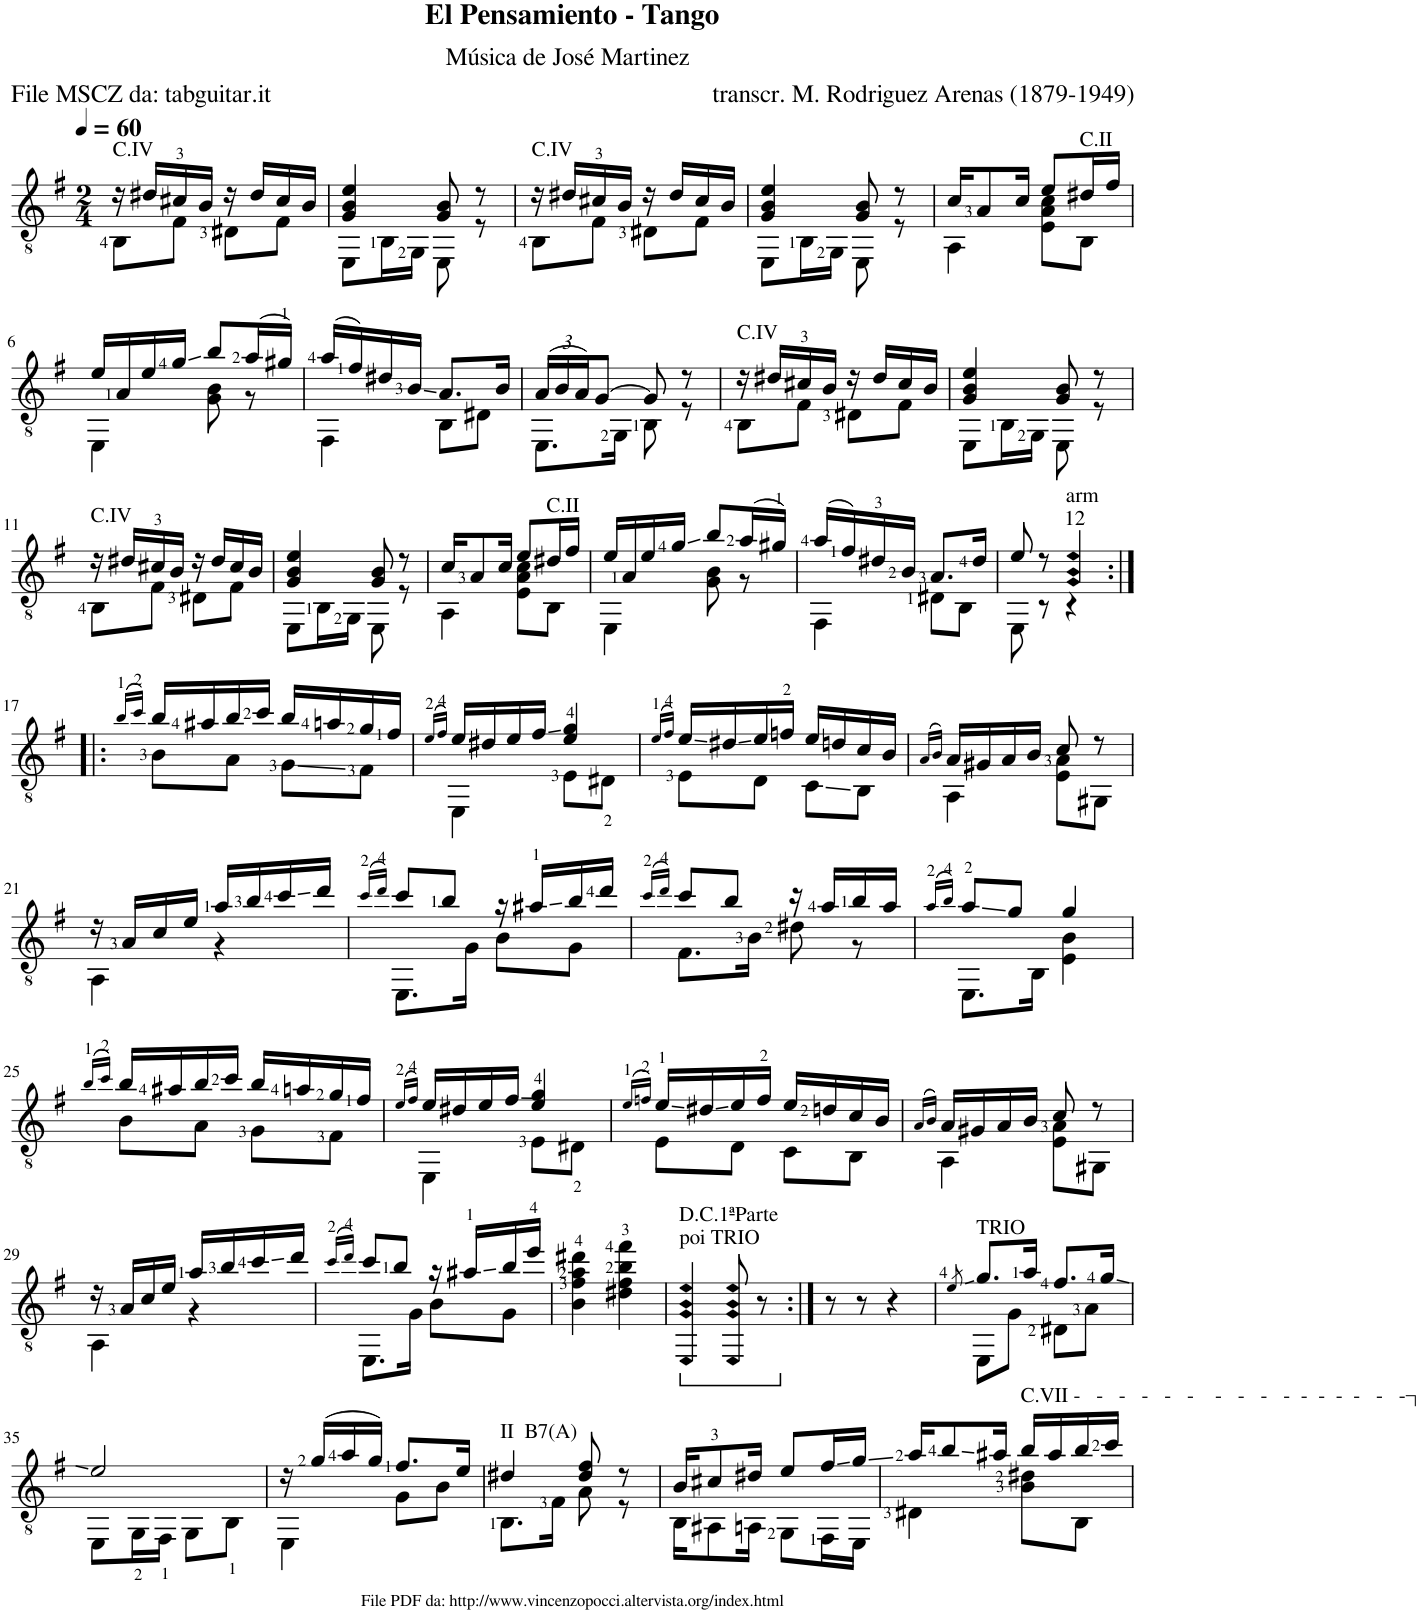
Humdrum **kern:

**kern
*part1
*staff1
*I"Guitar
*I'Guit.
*clefGv2
*k[f#]
*M2/4
*MM60
=1
*^
!LO:TX:a:t=C.IV	!
16r	8BB\L
16d#X/LL	.
16c#X/	8F#\J
16B/JJ	.
16r	8D#X\L
16d#/LL	.
16c#/	8F#\J
16B/JJ	.
=2	=2
4G/ 4B/ 4e/	8EE\L
.	16BB\L
.	16GG\JJ
8G/ 8B/	8EE\
8r	8r
=3	=3
!LO:TX:a:t=C.IV	!
16r	8BB\L
16d#X/LL	.
16c#X/	8F#\J
16B/JJ	.
16r	8D#X\L
16d#/LL	.
16c#/	8F#\J
16B/JJ	.
=4	=4
4G/ 4B/ 4e/	8EE\L
.	16BB\L
.	16GG\JJ
8G/ 8B/	8EE\
8r	8r
=5	=5
16c/KL	4AA\
8A/	.
16c/Jk	.
8e/L	8E\ 8A\ 8c\L
!LO:TX:a:t=C.II	!
16d#X/L	8BB\J
16f#/JJ	.
!!LO:LB:g=z	!!
=6	=6
16e/LL	4EE\
16A/	.
16e/	.
16g/JJ	.
8b/L	8G\ 8B\
(16a/L	8r
16g#X/JJ)	.
=7	=7
(16a/LL	4FF#\
16f#/)	.
16d#X/	.
16B/JJ	.
8.A/L	8BB\L
.	8D#X\J
16B/Jk	.
=8	=8
*Xbrackettup	*
(24A/LL	8.EE\L
24B/	.
24A/J)	.
[8G/J	.
.	16GG\Jk
8G/]	8BB\
8r	8r
=9	=9
!LO:TX:a:t=C.IV	!
16r	8BB\L
16d#X/LL	.
16c#X/	8F#\J
16B/JJ	.
16r	8D#X\L
16d#/LL	.
16c#/	8F#\J
16B/JJ	.
=10	=10
4G/ 4B/ 4e/	8EE\L
.	16BB\L
.	16GG\JJ
8G/ 8B/	8EE\
8r	8r
!!LO:LB:g=z	!!
=11	=11
!LO:TX:a:t=C.IV	!
16r	8BB\L
16d#X/LL	.
16c#X/	8F#\J
16B/JJ	.
16r	8D#X\L
16d#/LL	.
16c#/	8F#\J
16B/JJ	.
=12	=12
4G/ 4B/ 4e/	8EE\L
.	16BB\L
.	16GG\JJ
8G/ 8B/	8EE\
8r	8r
=13	=13
16c/KL	4AA\
8A/	.
16c/Jk	.
8e/L	8E\ 8A\ 8c\L
!LO:TX:a:t=C.II	!
16d#X/L	8BB\J
16f#/JJ	.
=14	=14
16e/LL	4EE\
16A/	.
16e/	.
16g/JJ	.
8b/L	8G\ 8B\
(16a/L	8r
16g#X/JJ)	.
=15	=15
(16a/LL	4FF#\
16f#/)	.
16d#X/	.
16B/JJ	.
8.A/L	8D#X\L
.	8BB\J
16d#/Jk	.
=16	=16
8e/	8EE\
8r	8r
!LO:TX:a:t=arm	!
!LO:TX:a:t=12	!
4G/ 4B/ 4e/	4r
!!LO:LB:g=z	!!
=17:|!|:	=17:|!|:
(16qb/LL	.
16qcc/JJ)	.
16b/LL	8B\L
16a#X/	.
16b/	8A\J
16cc/JJ	.
16b/LL	8G\L
16an/	.
16g/	8F#\J
16f#/JJ	.
=18	=18
(16qe/LL	.
16qf#/JJ)	.
16e/LL	4EE\
16d#X/	.
16e/	.
16f#/JJ	.
4e/ 4g/	8E\L
.	8D#X\J
=19	=19
(16qe/LL	.
16qf#/JJ)	.
16e/LL	8E\L
16d#X/	.
16e/	8D\J
16fn/JJ	.
16e/LL	8C\L
16dn/	.
16c/	8BB\J
16B/JJ	.
=20	=20
(16qA/LL	.
16qB/JJ)	.
16A/LL	4AA\
16G#X/	.
16A/	.
16B/JJ	.
8c/	8E\ 8A\L
8r	8GG#X\J
!!LO:LB:g=z	!!
=21	=21
16r	4AA\
16A/LL	.
16c/	.
16e/JJ	.
16a/LL	4r
16b/	.
16cc/	.
16dd/JJ	.
=22	=22
(16qcc/LL	.
16qdd/JJ)	.
8cc/L	8.EE\L
8b/J	.
.	16G\Jk
16r	8B\L
16a#X/LL	.
16b/	8G\J
16dd/JJ	.
=23	=23
(16qcc/LL	.
16qdd/JJ)	.
8cc/L	8.F#\L
8b/J	.
.	16B\Jk
16r	8d#X\
16a/LL	.
16b/	8r
16a/JJ	.
=24	=24
(16qa/LL	.
16qb/JJ)	.
8a/L	8.EE\L
8g/J	.
.	16BB\Jk
4g/	4E\ 4B\
!!LO:LB:g=z	!!
=25	=25
(16qb/LL	.
16qcc/JJ)	.
16b/LL	8B\L
16a#X/	.
16b/	8A\J
16cc/JJ	.
16b/LL	8G\L
16an/	.
16g/	8F#\J
16f#/JJ	.
=26	=26
(16qe/LL	.
16qf#/JJ)	.
16e/LL	4EE\
16d#X/	.
16e/	.
16f#/JJ	.
4e/ 4g/	8E\L
.	8D#X\J
=27	=27
(16qe/LL	.
16qfn/JJ)	.
16e/LL	8E\L
16d#X/	.
16e/	8D\J
16f/JJ	.
16e/LL	8C\L
16dn/	.
16c/	8BB\J
16B/JJ	.
=28	=28
(16qA/LL	.
16qB/JJ)	.
16A/LL	4AA\
16G#X/	.
16A/	.
16B/JJ	.
8c/	8E\ 8A\L
8r	8GG#X\J
!!LO:LB:g=z	!!
=29	=29
16r	4AA\
16A/LL	.
16c/	.
16e/JJ	.
16a/LL	4r
16b/	.
16cc/	.
16dd/JJ	.
=30	=30
(16qcc/LL	.
16qdd/JJ)	.
8cc/L	8.EE\L
8b/J	.
.	16G\Jk
16r	8B\L
16a#X/LL	.
16b/	8G\J
16ee/JJ	.
*v	*v
=31
4B\ 4f#\ 4a\ 4dd#X\
4d#X\ 4f#\ 4b\ 4ff#\
=32
*ped
!LO:TX:a:t=D.C.1ªParte
!LO:TX:a:t=poi TRIO
4EE/ 4G/ 4B/ 4e/
8EE/ 8G/ 8B/ 8e/
8r
=33:|!
*Xped
8r
8r
4r
=34
8qe/
*^
!LO:TX:a:t=TRIO	!
8.g/L	8EE\L
.	8G\J
16a/Jk	.
8.f#/L	8D#X\L
.	8A\J
16g/Jk	.
!!LO:LB:g=z	!!
=35	=35
2e/	8EE\L
.	16GG\L
.	16FF#\JJ
.	8GG\L
.	8BB\J
=36	=36
16r	4EE\
(16g/LL	.
16a/	.
16g/JJ)	.
8.f#/L	8G\L
.	8B\J
16e/Jk	.
=37	=37
!LO:TX:a:t=II  B7(A)	!
4d#X/	8.BB\L
.	16F#\Jk
8d#/ 8f#/	8A\
8r	8r
=38	=38
16B/KL	16BB\KL
8c#X/	8AA#X\
16d#X/Jk	16AAn\Jk
8e/L	8GG\L
16f#/L	16FF#\L
16g/JJ	16EE\JJ
=39	=39
16a/KL	4D#X\
8b/	.
16a#X/Jk	.
!LO:TX:a:t=C.VII -   -   -   -   -   -    -   -   -   -  -  -  -  -   -   -┐	!
16b/LL	8B\ 8d#X\L
16a#/	.
16b/	8BB\J
16cc/JJ	.
*v	*v
=
*-
